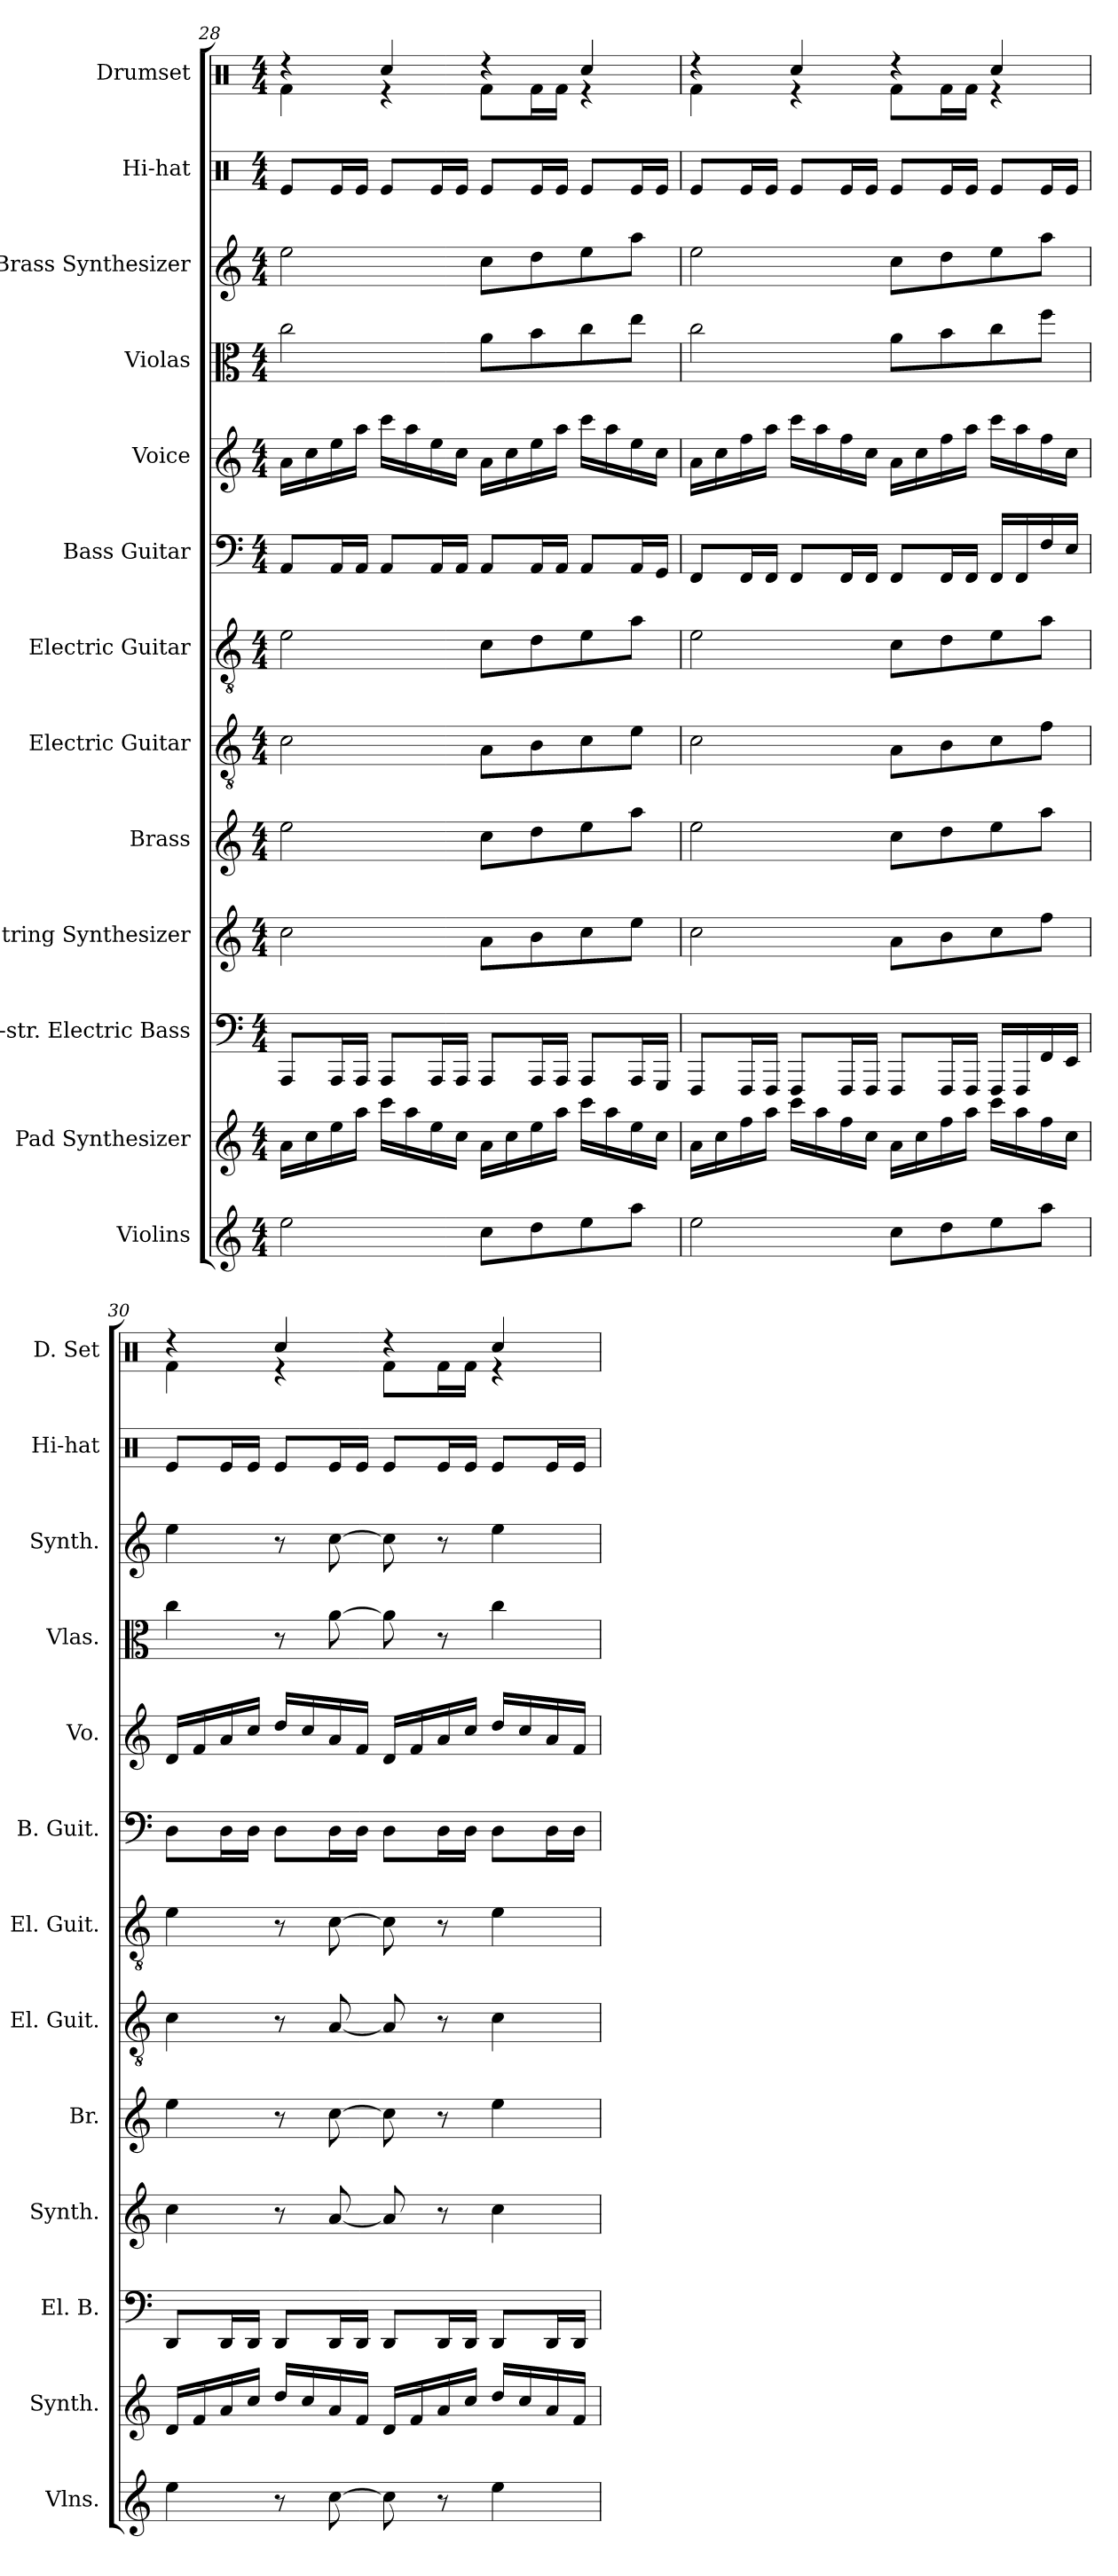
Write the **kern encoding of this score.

**kern	**kern	**kern	**kern	**kern	**kern	**kern	**kern	**kern	**kern	**kern	**kern	**kern
*part13	*part12	*part11	*part10	*part9	*part8	*part7	*part6	*part5	*part4	*part3	*part2	*part1
*staff13	*staff12	*staff11	*staff10	*staff9	*staff8	*staff7	*staff6	*staff5	*staff4	*staff3	*staff2	*staff1
*I"Violins	*I"Pad Synthesizer	*I"5-str. Electric Bass	*I"String Synthesizer	*I"Brass	*I"Electric Guitar	*I"Electric Guitar	*I"Bass Guitar	*I"Voice	*I"Violas	*I"Brass Synthesizer	*I"Hi-hat	*I"Drumset
*I'Vlns.	*I'Synth.	*I'El. B.	*I'Synth.	*I'Br.	*I'El. Guit.	*I'El. Guit.	*I'B. Guit.	*I'Vo.	*I'Vlas.	*I'Synth.	*I'Hi-hat	*I'D. Set
!!LO:PB:g=z
*clefG2	*clefG2	*clefF4	*clefG2	*clefG2	*clefGv2	*clefGv2	*clefF4	*clefG2	*clefC3	*clefG2	*clefX	*clefX
*	*	*ITrd7c12	*	*	*	*	*ITrd7c12	*	*	*	*	*
*k[]	*k[]	*k[]	*k[]	*k[]	*k[]	*k[]	*k[]	*k[]	*k[]	*k[]	*k[]	*k[]
*M4/4	*M4/4	*M4/4	*M4/4	*M4/4	*M4/4	*M4/4	*M4/4	*M4/4	*M4/4	*M4/4	*M4/4	*M4/4
=28	=28	=28	=28	=28	=28	=28	=28	=28	=28	=28	=28	=28
*	*	*	*	*	*	*	*	*	*	*	*	*^
2ee\	16a\LL	8AAAA/L	2cc\	2ee\	2c\	2e\	8AAA/L	16a\LL	2cc\	2ee\	8Re/L	4r	4Rf\
.	16cc\	.	.	.	.	.	.	16cc\	.	.	.	.	.
.	16ee\	16AAAA/L	.	.	.	.	16AAA/L	16ee\	.	.	16Re/L	.	.
.	16aa\JJ	16AAAA/JJ	.	.	.	.	16AAA/JJ	16aa\JJ	.	.	16Re/JJ	.	.
.	16ccc\LL	8AAAA/L	.	.	.	.	8AAA/L	16ccc\LL	.	.	8Re/L	4Rcc/	4r
.	16aa\	.	.	.	.	.	.	16aa\	.	.	.	.	.
.	16ee\	16AAAA/L	.	.	.	.	16AAA/L	16ee\	.	.	16Re/L	.	.
.	16cc\JJ	16AAAA/JJ	.	.	.	.	16AAA/JJ	16cc\JJ	.	.	16Re/JJ	.	.
8cc\L	16a\LL	8AAAA/L	8a\L	8cc\L	8A\L	8c\L	8AAA/L	16a\LL	8a\L	8cc\L	8Re/L	4r	8Rf\L
.	16cc\	.	.	.	.	.	.	16cc\	.	.	.	.	.
8dd\	16ee\	16AAAA/L	8b\	8dd\	8B\	8d\	16AAA/L	16ee\	8b\	8dd\	16Re/L	.	16Rf\L
.	16aa\JJ	16AAAA/JJ	.	.	.	.	16AAA/JJ	16aa\JJ	.	.	16Re/JJ	.	16Rf\JJ
8ee\	16ccc\LL	8AAAA/L	8cc\	8ee\	8c\	8e\	8AAA/L	16ccc\LL	8cc\	8ee\	8Re/L	4Rcc/	4r
.	16aa\	.	.	.	.	.	.	16aa\	.	.	.	.	.
8aa\J	16ee\	16AAAA/L	8ee\J	8aa\J	8e\J	8a\J	16AAA/L	16ee\	8ee\J	8aa\J	16Re/L	.	.
.	16cc\JJ	16GGGG/JJ	.	.	.	.	16GGG/JJ	16cc\JJ	.	.	16Re/JJ	.	.
=29	=29	=29	=29	=29	=29	=29	=29	=29	=29	=29	=29	=29	=29
2ee\	16a\LL	8FFFF/L	2cc\	2ee\	2c\	2e\	8FFF/L	16a\LL	2cc\	2ee\	8Re/L	4r	4Rf\
.	16cc\	.	.	.	.	.	.	16cc\	.	.	.	.	.
.	16ff\	16FFFF/L	.	.	.	.	16FFF/L	16ff\	.	.	16Re/L	.	.
.	16aa\JJ	16FFFF/JJ	.	.	.	.	16FFF/JJ	16aa\JJ	.	.	16Re/JJ	.	.
.	16ccc\LL	8FFFF/L	.	.	.	.	8FFF/L	16ccc\LL	.	.	8Re/L	4Rcc/	4r
.	16aa\	.	.	.	.	.	.	16aa\	.	.	.	.	.
.	16ff\	16FFFF/L	.	.	.	.	16FFF/L	16ff\	.	.	16Re/L	.	.
.	16cc\JJ	16FFFF/JJ	.	.	.	.	16FFF/JJ	16cc\JJ	.	.	16Re/JJ	.	.
8cc\L	16a\LL	8FFFF/L	8a\L	8cc\L	8A\L	8c\L	8FFF/L	16a\LL	8a\L	8cc\L	8Re/L	4r	8Rf\L
.	16cc\	.	.	.	.	.	.	16cc\	.	.	.	.	.
8dd\	16ff\	16FFFF/L	8b\	8dd\	8B\	8d\	16FFF/L	16ff\	8b\	8dd\	16Re/L	.	16Rf\L
.	16aa\JJ	16FFFF/JJ	.	.	.	.	16FFF/JJ	16aa\JJ	.	.	16Re/JJ	.	16Rf\JJ
8ee\	16ccc\LL	16FFFF/LL	8cc\	8ee\	8c\	8e\	16FFF/LL	16ccc\LL	8cc\	8ee\	8Re/L	4Rcc/	4r
.	16aa\	16FFFF/	.	.	.	.	16FFF/	16aa\	.	.	.	.	.
8aa\J	16ff\	16FFF/	8ff\J	8aa\J	8f\J	8a\J	16FF/	16ff\	8ff\J	8aa\J	16Re/L	.	.
.	16cc\JJ	16EEE/JJ	.	.	.	.	16EE/JJ	16cc\JJ	.	.	16Re/JJ	.	.
!!LO:PB:g=z	!!
=30	=30	=30	=30	=30	=30	=30	=30	=30	=30	=30	=30	=30	=30
4ee\	16d/LL	8DDD/L	4cc\	4ee\	4c\	4e\	8DD\L	16d/LL	4cc\	4ee\	8Re/L	4r	4Rf\
.	16f/	.	.	.	.	.	.	16f/	.	.	.	.	.
.	16a/	16DDD/L	.	.	.	.	16DD\L	16a/	.	.	16Re/L	.	.
.	16cc/JJ	16DDD/JJ	.	.	.	.	16DD\JJ	16cc/JJ	.	.	16Re/JJ	.	.
8r	16dd/LL	8DDD/L	8r	8r	8r	8r	8DD\L	16dd/LL	8r	8r	8Re/L	4Rcc/	4r
.	16cc/	.	.	.	.	.	.	16cc/	.	.	.	.	.
[8cc\	16a/	16DDD/L	[8a/	[8cc\	[8A/	[8c\	16DD\L	16a/	[8a\	[8cc\	16Re/L	.	.
.	16f/JJ	16DDD/JJ	.	.	.	.	16DD\JJ	16f/JJ	.	.	16Re/JJ	.	.
8cc\]	16d/LL	8DDD/L	8a/]	8cc\]	8A/]	8c\]	8DD\L	16d/LL	8a\]	8cc\]	8Re/L	4r	8Rf\L
.	16f/	.	.	.	.	.	.	16f/	.	.	.	.	.
8r	16a/	16DDD/L	8r	8r	8r	8r	16DD\L	16a/	8r	8r	16Re/L	.	16Rf\L
.	16cc/JJ	16DDD/JJ	.	.	.	.	16DD\JJ	16cc/JJ	.	.	16Re/JJ	.	16Rf\JJ
4ee\	16dd/LL	8DDD/L	4cc\	4ee\	4c\	4e\	8DD\L	16dd/LL	4cc\	4ee\	8Re/L	4Rcc/	4r
.	16cc/	.	.	.	.	.	.	16cc/	.	.	.	.	.
.	16a/	16DDD/L	.	.	.	.	16DD\L	16a/	.	.	16Re/L	.	.
.	16f/JJ	16DDD/JJ	.	.	.	.	16DD\JJ	16f/JJ	.	.	16Re/JJ	.	.
*	*	*	*	*	*	*	*	*	*	*	*	*v	*v
=	=	=	=	=	=	=	=	=	=	=	=	=
*-	*-	*-	*-	*-	*-	*-	*-	*-	*-	*-	*-	*-
